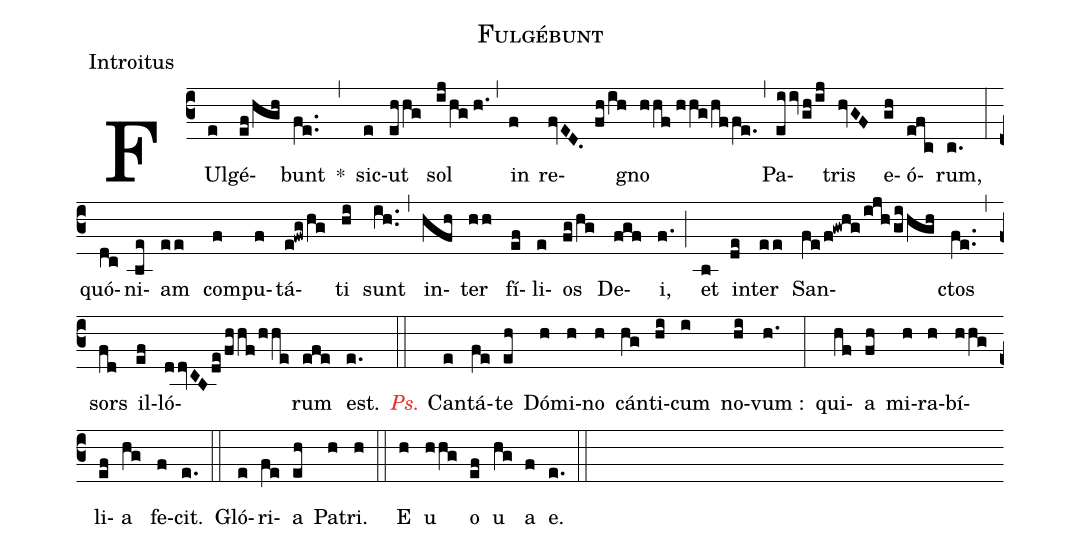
name:Fulgébunt;
office-part:Introitus;
%%
(c3) FUl(e)gé(ef/hgh)bunt(fe..) *(,)
sic(e)ut(ehhg) sol(ij/hg//h.) (,)
in(f) re(fvED. fh/ih)gno(hhf//hhg/hffe.) (,)
Pa(eiivgh/ij)tris(hvGF) e(gh)ó(efc)rum,(c.) (:)
quó(dc)ni(be)am(ee) com(f)pu(f)tá(e!fwg/hg)ti(hi) sunt(ih..) (,)
in(hfh)ter(hh) fí(ef)li(e)os(fg/hg) De(fgf)i,(f.) (;)
et(b) in(de)ter(ee) San(fe/f!gwhg/ijh/gi/hgh)ctos(fe..) (,)
sors(fd) il(ef)ló(ddvCB/de/fhhf/hhe)rum(efe) est.(e.) (::)

<c><i>Ps.</i></c> C{a}n(e)tá(fe)te(eh) Dó(h)mi(h)no(h) cán(hg)ti(hi)cum(i) no(hi)vum :(h.) (:)
qui(hf)a(fh) mi(h)ra(h)bí(hhg)li(ef)a(hg) fe(f)cit.(e.) (::)

Gló(e)ri(fe)a(eh) Pa(h)tri.(h) (::)
<eu>E(h) u(hhg) o(ef) u(hg) a(f) e.</eu>(e.) (::)
